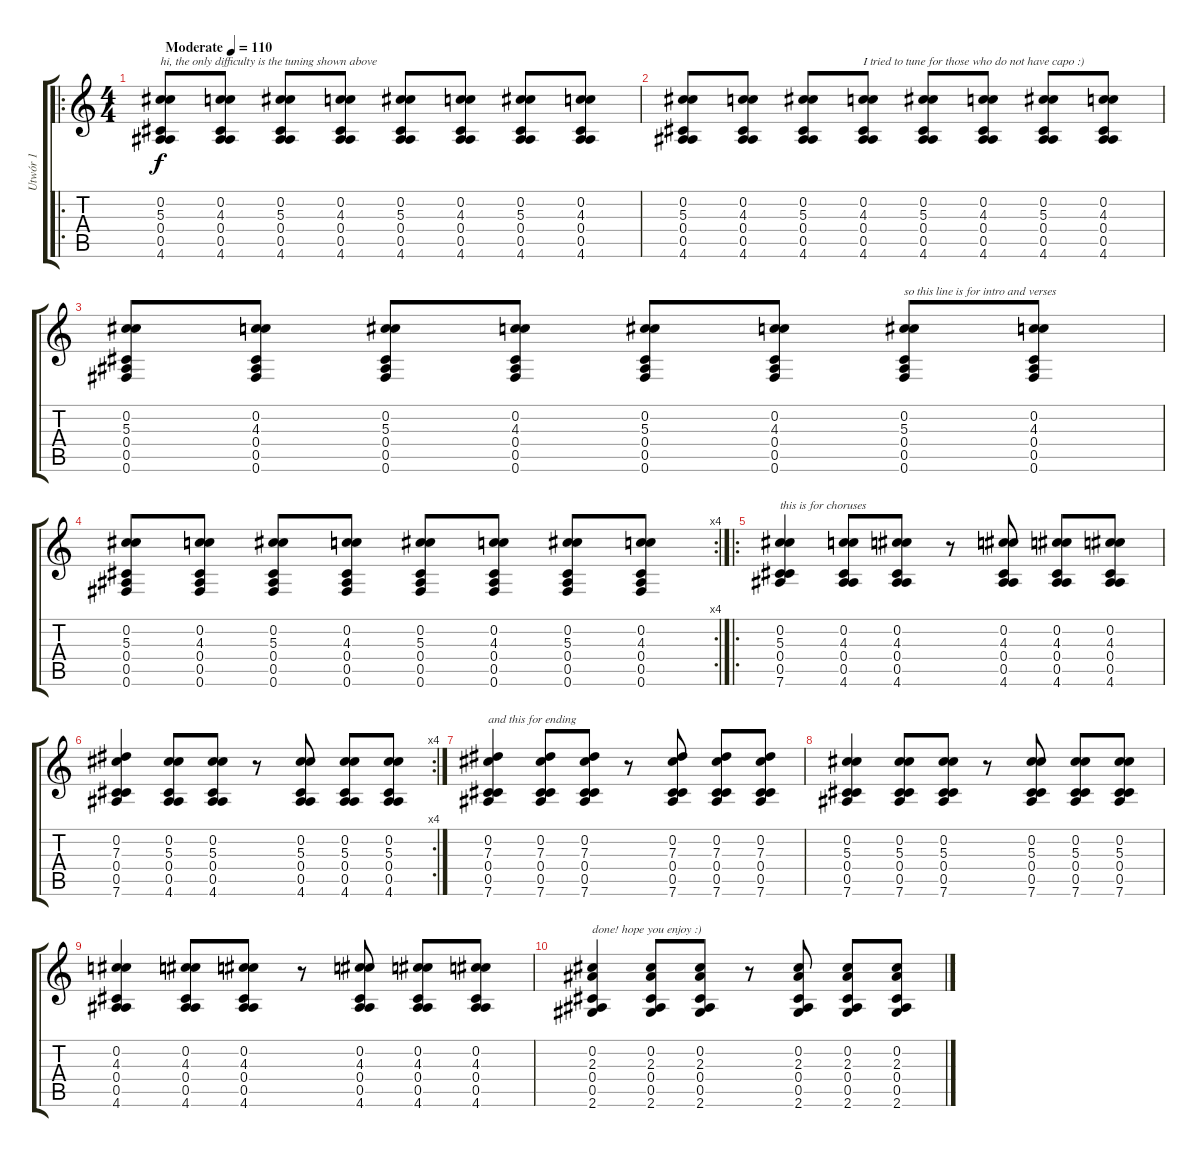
\track ("Utwór 1" "Utwór 1") {instrument acousticguitarsteel}
\staff {score tabs}
\tuning (E4 Db4 Ab3 Db3 Bb2 Gb2) {hide}
\ro
\ts (4 4)
\tempo (110 "Moderate")
\clef g2
\ks c
(0.2 5.3 0.4 0.5 4.6).8{txt "hi, the only difficulty is the tuning shown above" dy f instrument acousticguitarsteel} (0.2 4.3 0.4 0.5 4.6).8 (0.2 5.3 0.4 0.5 4.6).8 (0.2 4.3 0.4 0.5 4.6).8 (0.2 5.3 0.4 0.5 4.6).8 (0.2 4.3 0.4 0.5 4.6).8 (0.2 5.3 0.4 0.5 4.6).8 (0.2 4.3 0.4 0.5 4.6).8 |
(0.2 5.3 0.4 0.5 4.6).8 (0.2 4.3 0.4 0.5 4.6).8 (0.2 5.3 0.4 0.5 4.6).8 (0.2 4.3 0.4 0.5 4.6).8{txt "I tried to tune for those who do not have capo :)"} (0.2 5.3 0.4 0.5 4.6).8 (0.2 4.3 0.4 0.5 4.6).8 (0.2 5.3 0.4 0.5 4.6).8 (0.2 4.3 0.4 0.5 4.6).8 |
(0.2 5.3 0.4 0.5 0.6).8 (0.2 4.3 0.4 0.5 0.6).8 (0.2 5.3 0.4 0.5 0.6).8 (0.2 4.3 0.4 0.5 0.6).8 (0.2 5.3 0.4 0.5 0.6).8 (0.2 4.3 0.4 0.5 0.6).8 (0.2 5.3 0.4 0.5 0.6).8{txt "so this line is for intro and verses"} (0.2 4.3 0.4 0.5 0.6).8 |
\rc 4
(0.2 5.3 0.4 0.5 0.6).8 (0.2 4.3 0.4 0.5 0.6).8 (0.2 5.3 0.4 0.5 0.6).8 (0.2 4.3 0.4 0.5 0.6).8 (0.2 5.3 0.4 0.5 0.6).8 (0.2 4.3 0.4 0.5 0.6).8 (0.2 5.3 0.4 0.5 0.6).8 (0.2 4.3 0.4 0.5 0.6).8 |
\ro
(0.2 5.3 0.4 0.5 7.6).4{txt "this is for choruses"} (0.2 4.3 0.4 0.5 4.6).8 (0.2 4.3 0.4 0.5 4.6).8 r.8 (0.2 4.3 0.4 0.5 4.6).8 (0.2 4.3 0.4 0.5 4.6).8 (0.2 4.3 0.4 0.5 4.6).8 |
\rc 4
(0.2 7.3 0.4 0.5 7.6).4 (0.2 5.3 0.4 0.5 4.6).8 (0.2 5.3 0.4 0.5 4.6).8 r.8 (0.2 5.3 0.4 0.5 4.6).8 (0.2 5.3 0.4 0.5 4.6).8 (0.2 5.3 0.4 0.5 4.6).8 |
(0.2 7.3 0.4 0.5 7.6).4{txt "and this for ending"} (0.2 7.3 0.4 0.5 7.6).8 (0.2 7.3 0.4 0.5 7.6).8 r.8 (0.2 7.3 0.4 0.5 7.6).8 (0.2 7.3 0.4 0.5 7.6).8 (0.2 7.3 0.4 0.5 7.6).8 |
(0.2 5.3 0.4 0.5 7.6).4 (0.2 5.3 0.4 0.5 7.6).8 (0.2 5.3 0.4 0.5 7.6).8 r.8 (0.2 5.3 0.4 0.5 7.6).8 (0.2 5.3 0.4 0.5 7.6).8 (0.2 5.3 0.4 0.5 7.6).8 |
(0.2 4.3 0.4 0.5 4.6).4 (0.2 4.3 0.4 0.5 4.6).8 (0.2 4.3 0.4 0.5 4.6).8 r.8 (0.2 4.3 0.4 0.5 4.6).8 (0.2 4.3 0.4 0.5 4.6).8 (0.2 4.3 0.4 0.5 4.6).8 |
(0.2 2.3 0.4 0.5 2.6).4{txt "done! hope you enjoy :)"} (0.2 2.3 0.4 0.5 2.6).8 (0.2 2.3 0.4 0.5 2.6).8 r.8 (0.2 2.3 0.4 0.5 2.6).8 (0.2 2.3 0.4 0.5 2.6).8 (0.2 2.3 0.4 0.5 2.6).8
